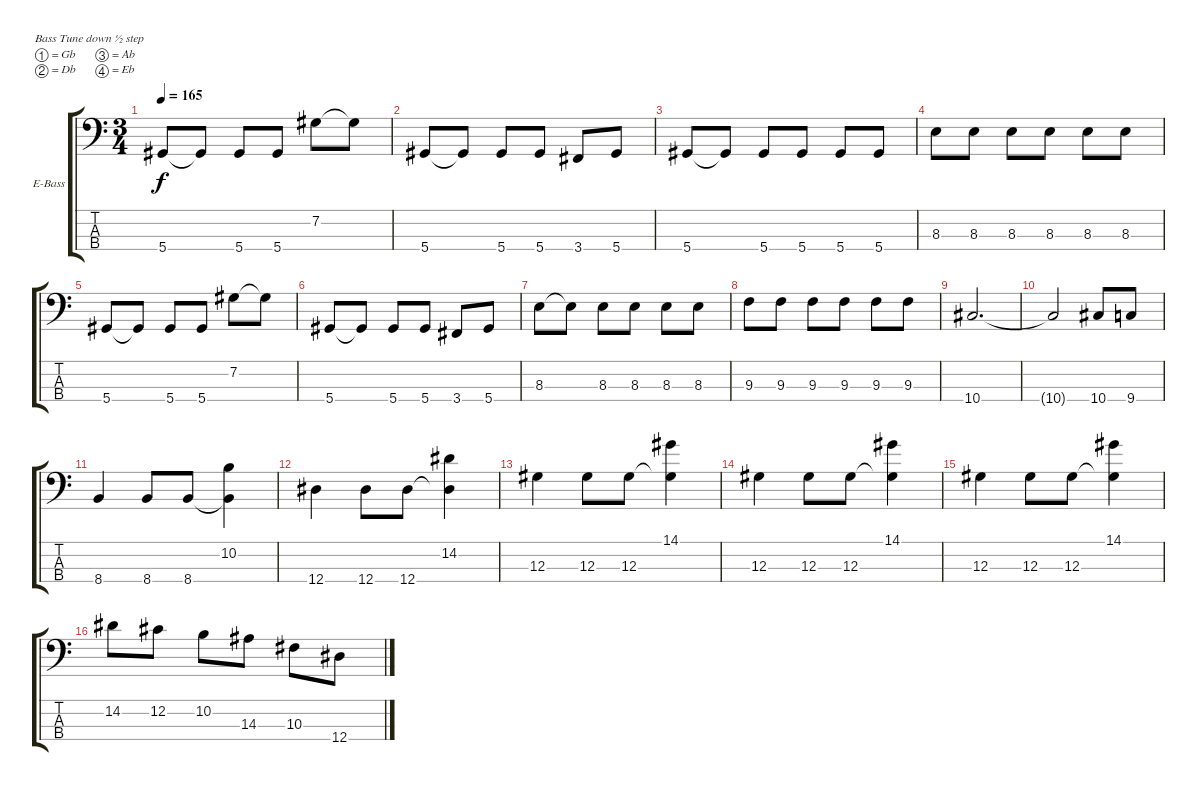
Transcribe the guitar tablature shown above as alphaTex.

\bracketExtendMode groupsimilarinstruments
\firstSystemTrackNameOrientation horizontal
\otherSystemsTrackNameOrientation horizontal
\track ("Electric Bass" "E-Bass") {instrument electricbassfinger}
\staff {score tabs}
\tuning (Gb2 Db2 Ab1 Eb1)
\ts (3 4)
\tempo 165
\clef f4
\ks c
5.4.8{dy f} 5.4{t}.8 5.4.8 5.4.8 7.2.8 7.2{t}.8 |
5.4.8 5.4{t}.8 5.4.8 5.4.8 3.4.8 5.4.8 |
5.4.8 5.4{t}.8 5.4.8 5.4.8 5.4.8 5.4.8 |
8.3.8 8.3.8 8.3.8 8.3.8 8.3.8 8.3.8 |
5.4.8 5.4{t}.8 5.4.8 5.4.8 7.2.8 7.2{t}.8 |
5.4.8 5.4{t}.8 5.4.8 5.4.8 3.4.8 5.4.8 |
8.3.8 8.3{t}.8 8.3.8 8.3.8 8.3.8 8.3.8 |
9.3.8 9.3.8 9.3.8 9.3.8 9.3.8 9.3.8 |
10.4.2{d} |
10.4{t}.2 10.4.8 9.4.8 |
8.4.4 8.4.8 8.4.8 (10.2 8.4{t}).4 |
12.4.4 12.4.8 12.4.8 (14.2 12.4{t}).4 |
12.3.4 12.3.8 12.3.8 (14.1 12.3{t}).4 |
12.3.4 12.3.8 12.3.8 (14.1 12.3{t}).4 |
12.3.4 12.3.8 12.3.8 (14.1 12.3{t}).4 |
14.2.8 12.2.8 10.2.8 14.3.8 10.3.8 12.4.8
